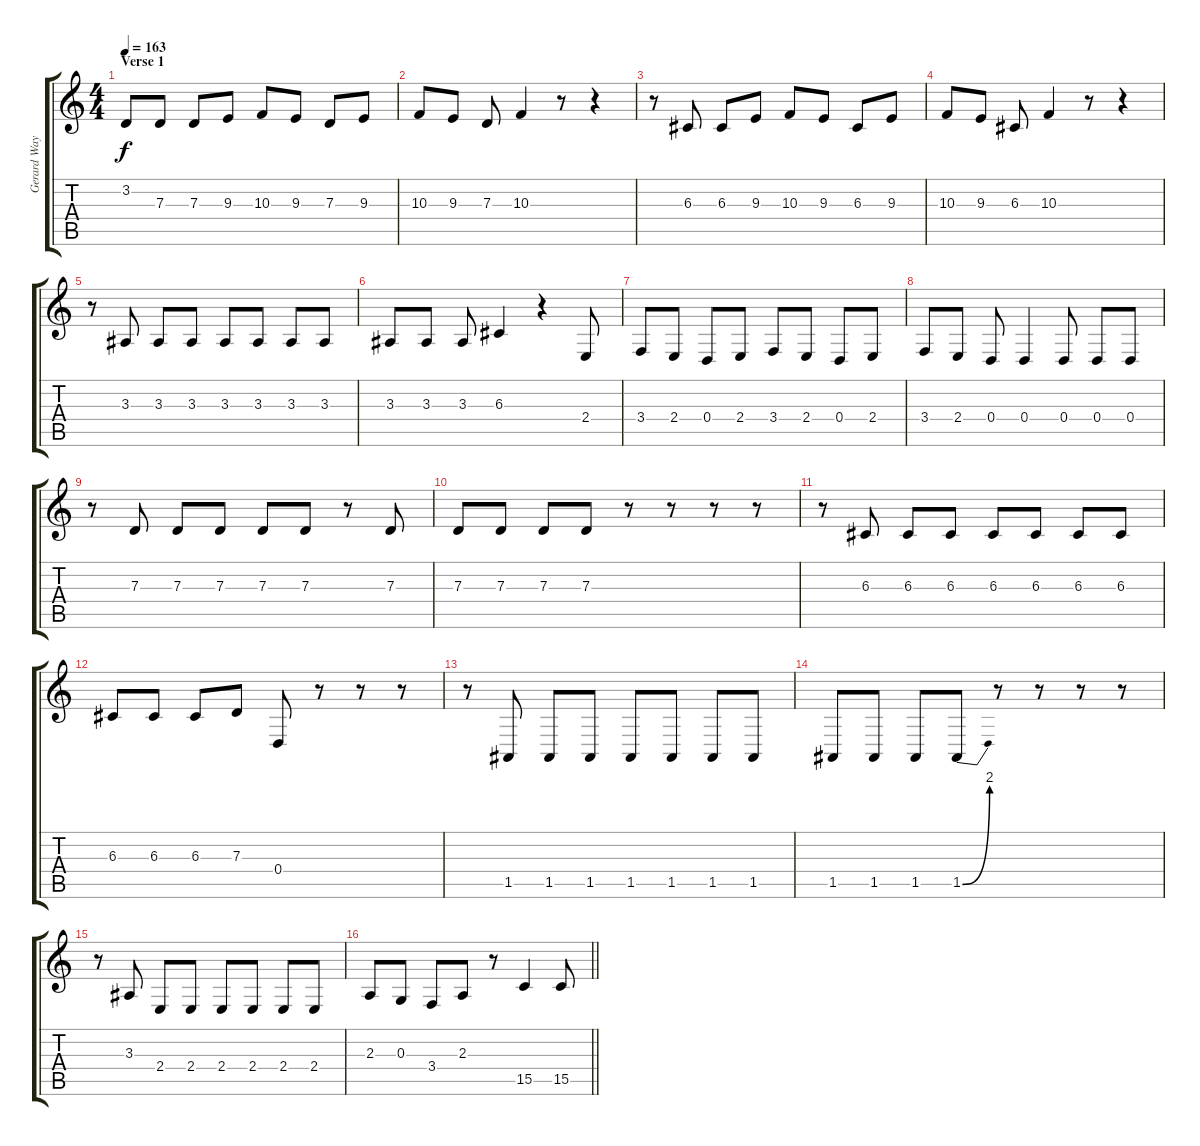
\track ("Gerard Way (Vocals)" "Gerard Way") {instrument altosax}
\staff {score tabs}
\tuning (E4 B3 G3 D3 A2 E2) {hide}
\ts (4 4)
\section ("" "Verse 1")
\tempo 163
\clef g2
\ks c
3.2.8{dy f instrument altosax} 7.3.8 7.3.8 9.3.8 10.3.8 9.3.8 7.3.8 9.3.8 |
10.3.8 9.3.8 7.3.8 10.3.4 r.8 r.4 |
r.8 6.3.8 6.3.8 9.3.8 10.3.8 9.3.8 6.3.8 9.3.8 |
10.3.8 9.3.8 6.3.8 10.3.4 r.8 r.4 |
r.8 3.3.8 3.3.8 3.3.8 3.3.8 3.3.8 3.3.8 3.3.8 |
3.3.8 3.3.8 3.3.8 6.3.4 r.4 2.4.8 |
3.4.8 2.4.8 0.4.8 2.4.8 3.4.8 2.4.8 0.4.8 2.4.8 |
3.4.8 2.4.8 0.4.8 0.4.4 0.4.8 0.4.8 0.4.8 |
r.8 7.3.8 7.3.8 7.3.8 7.3.8 7.3.8 r.8 7.3.8 |
7.3.8 7.3.8 7.3.8 7.3.8 r.8 r.8 r.8 r.8 |
r.8 6.3.8 6.3.8 6.3.8 6.3.8 6.3.8 6.3.8 6.3.8 |
6.3.8 6.3.8 6.3.8 7.3.8 0.4.8 r.8 r.8 r.8 |
r.8 1.5.8 1.5.8 1.5.8 1.5.8 1.5.8 1.5.8 1.5.8 |
1.5.8 1.5.8 1.5.8 1.5{be (bend 0 0 60 8)}.8 r.8 r.8 r.8 r.8 |
r.8 3.3.8 2.4.8 2.4.8 2.4.8 2.4.8 2.4.8 2.4.8 |
\barLineRight lightlight
2.3.8 0.3.8 3.4.8 2.3.8 r.8 15.5.4 15.5.8
